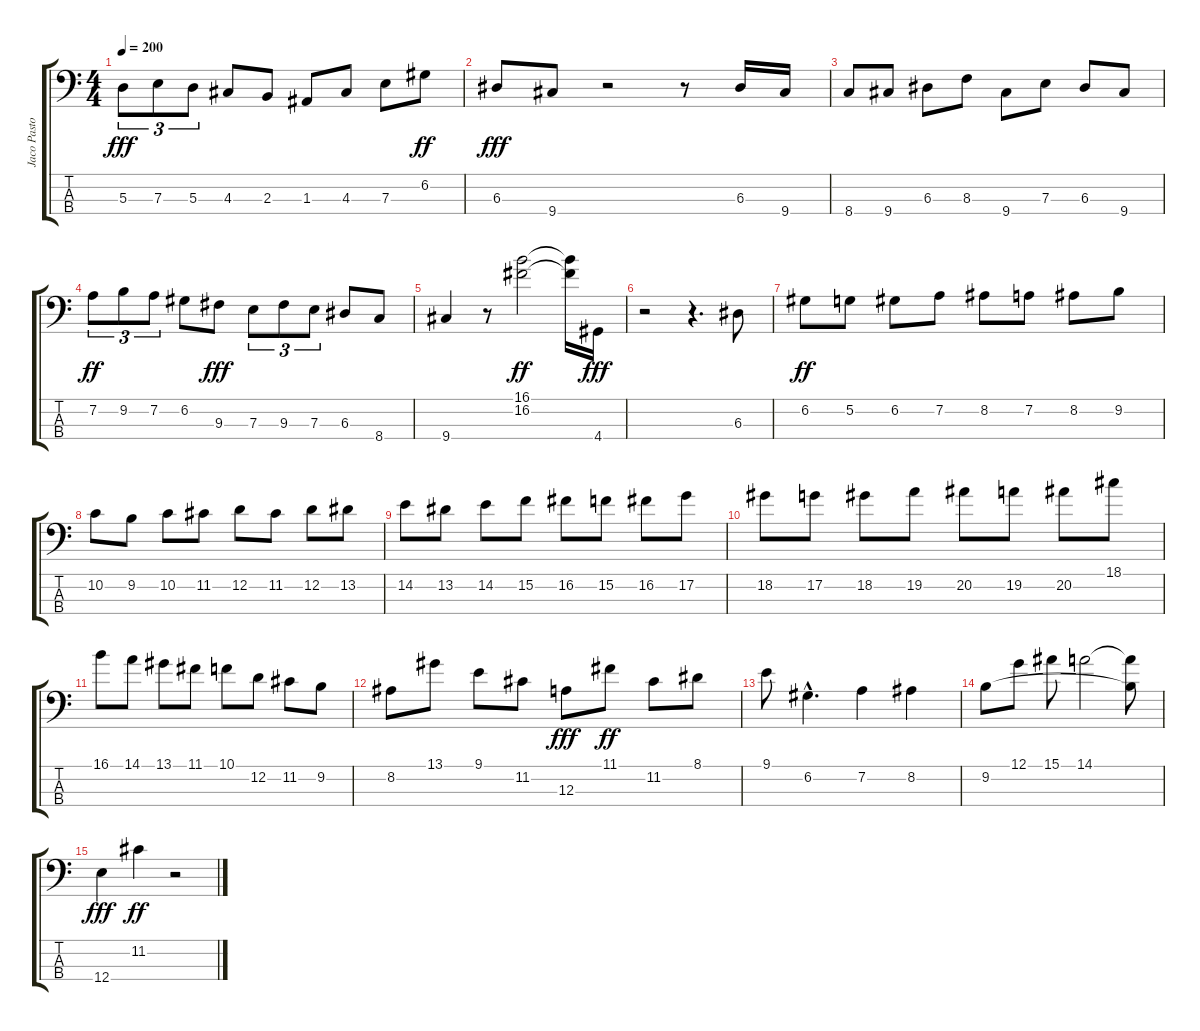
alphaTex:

\track ("Jaco Pastorius" "Jaco Pasto") {instrument fretlessbass}
\staff {score tabs}
\tuning (G2 D2 A1 E1) {hide}
\ts (4 4)
\tempo 200
\clef f4
\ks c
5.3.8{tu (3 2) dy fff} 7.3.8{tu (3 2)} 5.3.8{tu (3 2)} 4.3.8 2.3.8 1.3.8 4.3.8 7.3.8 6.2.8{dy ff} |
6.3.8{dy fff} 9.4.8 r.2 r.8 6.3.16 9.4.16 |
8.4.8 9.4.8 6.3.8 8.3.8 9.4.8 7.3.8 6.3.8 9.4.8 |
7.2.8{tu (3 2) dy ff} 9.2.8{tu (3 2)} 7.2.8{tu (3 2)} 6.2.8 9.3.8{dy fff} 7.3.8{tu (3 2)} 9.3.8{tu (3 2)} 7.3.8{tu (3 2)} 6.3.8 8.4.8 |
9.4.4 r.8 (16.1 16.2).2{dy ff} (16.1{t} 16.2{t}).16 4.4.16{dy fff} |
r.2 r.4{d} 6.3.8 |
6.2.8{dy ff} 5.2.8 6.2.8 7.2.8 8.2.8 7.2.8 8.2.8 9.2.8 |
10.2.8 9.2.8 10.2.8 11.2.8 12.2.8 11.2.8 12.2.8 13.2.8 |
14.2.8 13.2.8 14.2.8 15.2.8 16.2.8 15.2.8 16.2.8 17.2.8 |
18.2.8 17.2.8 18.2.8 19.2.8 20.2.8 19.2.8 20.2.8 18.1.8 |
16.1.8 14.1.8 13.1.8 11.1.8 10.1.8 12.2.8 11.2.8 9.2.8 |
8.2.8 13.1.8 9.1.8 11.2.8 12.3.8{dy fff} 11.1.8{dy ff} 11.2.8 8.1.8 |
9.1.8 6.2{hac}.4{d} 7.2.4 8.2.4 |
9.2.8 12.1.8 15.1.8 14.1.2 (14.1{t} 9.2{t}).8 |
12.4.4{dy fff} 11.2.4{dy ff} r.2
